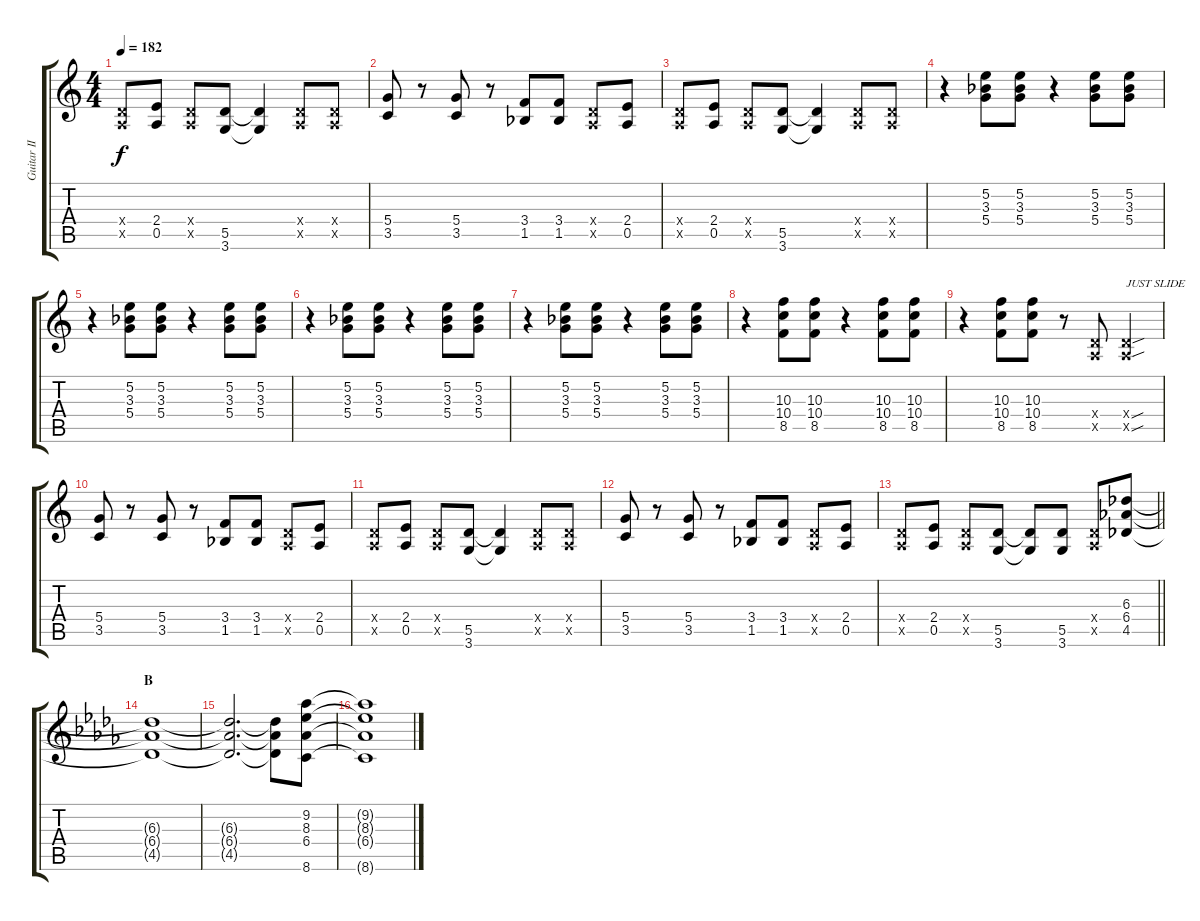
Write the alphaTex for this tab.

\track ("Guitar II (Nakano Azusa)" "Guitar II ") {instrument overdrivenguitar}
\staff {score tabs}
\tuning (E4 B3 G3 D3 A2 E2) {hide}
\ts (4 4)
\tempo 182
\clef g2
\ks c
(0.4{x} 0.5{x}).8{dy f} (2.4 0.5).8 (0.4{x} 0.5{x}).8 (5.5 3.6).8 (5.5{t} 3.6{t}).4 (0.4{x} 0.5{x}).8 (0.4{x} 0.5{x}).8 |
(5.4 3.5).8 r.8 (5.4 3.5).8 r.8 (3.4 1.5{acc b}).8 (3.4 1.5{acc b}).8 (0.4{x} 0.5{x}).8 (2.4 0.5).8 |
(0.4{x} 0.5{x}).8 (2.4 0.5).8 (0.4{x} 0.5{x}).8 (5.5 3.6).8 (5.5{t} 3.6{t}).4 (0.4{x} 0.5{x}).8 (0.4{x} 0.5{x}).8 |
r.4 (5.2 3.3{acc b} 5.4).8 (5.2 3.3{acc b} 5.4).8 r.4 (5.2 3.3{acc b} 5.4).8 (5.2 3.3{acc b} 5.4).8 |
r.4 (5.2 3.3{acc b} 5.4).8 (5.2 3.3{acc b} 5.4).8 r.4 (5.2 3.3{acc b} 5.4).8 (5.2 3.3{acc b} 5.4).8 |
r.4 (5.2 3.3{acc b} 5.4).8 (5.2 3.3{acc b} 5.4).8 r.4 (5.2 3.3{acc b} 5.4).8 (5.2 3.3{acc b} 5.4).8 |
r.4 (5.2 3.3{acc b} 5.4).8 (5.2 3.3{acc b} 5.4).8 r.4 (5.2 3.3{acc b} 5.4).8 (5.2 3.3{acc b} 5.4).8 |
r.4 (10.3 10.4 8.5).8 (10.3 10.4 8.5).8 r.4 (10.3 10.4 8.5).8 (10.3 10.4 8.5).8 |
r.4 (10.3 10.4 8.5).8 (10.3 10.4 8.5).8 r.8 (0.4{x} 0.5{x}).8 (0.4{sou x} 0.5{sou x}).4{txt "JUST SLIDE"} |
(5.4 3.5).8 r.8 (5.4 3.5).8 r.8 (3.4 1.5{acc b}).8 (3.4 1.5{acc b}).8 (0.4{x} 0.5{x}).8 (2.4 0.5).8 |
(0.4{x} 0.5{x}).8 (2.4 0.5).8 (0.4{x} 0.5{x}).8 (5.5 3.6).8 (5.5{t} 3.6{t}).4 (0.4{x} 0.5{x}).8 (0.4{x} 0.5{x}).8 |
(5.4 3.5).8 r.8 (5.4 3.5).8 r.8 (3.4 1.5{acc b}).8 (3.4 1.5{acc b}).8 (0.4{x} 0.5{x}).8 (2.4 0.5).8 |
\barLineRight lightlight
(0.4{x} 0.5{x}).8 (2.4 0.5).8 (0.4{x} 0.5{x}).8 (5.5 3.6).8 (5.5{t} 3.6{t}).8 (5.5 3.6).8 (0.4{x} 0.5{x}).8 (6.3{acc b} 6.4{acc b} 4.5{acc b}).8 |
\section ("" "B")
\ks db
(6.3{t} 6.4{t} 4.5{t}).1 |
(6.3{t} 6.4{t} 4.5{t}).2{d} (6.3{t} 6.4{t} 4.5{t}).8 (9.2 8.3 6.4 8.6).8 |
(9.2{t} 8.3{t} 6.4{t} 8.6{t}).1
